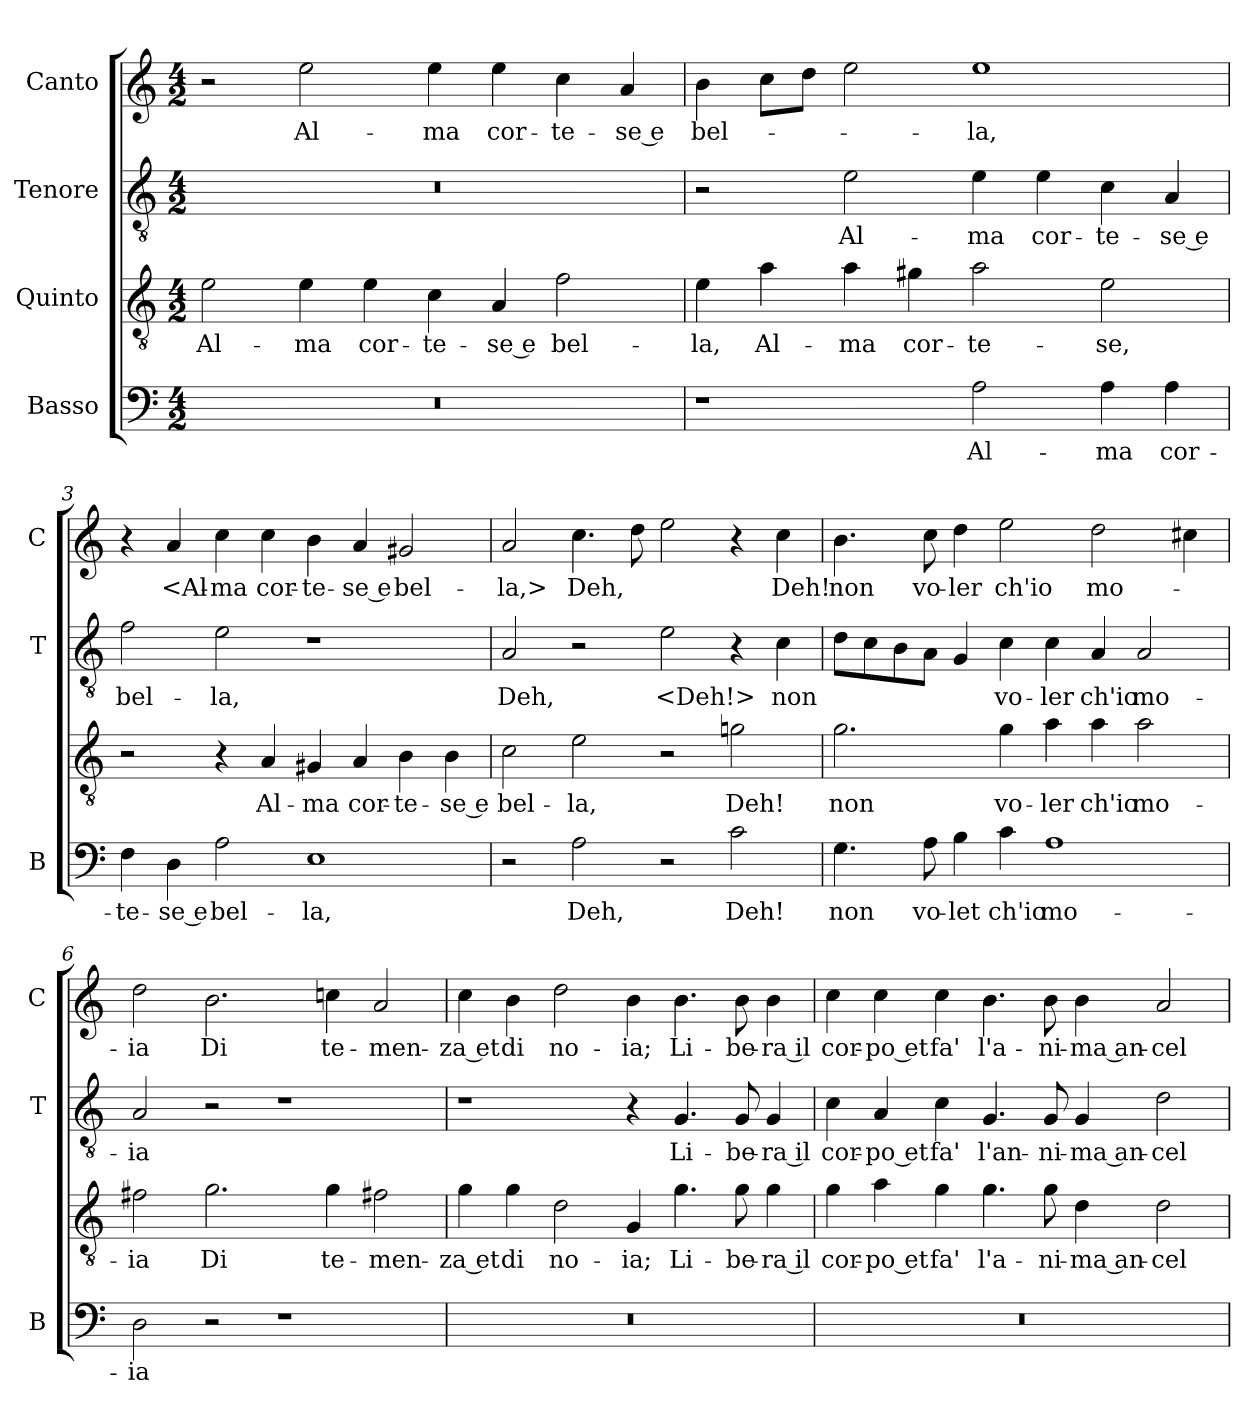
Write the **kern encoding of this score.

**kern	**text	**kern	**text	**kern	**text	**kern	**text
*part4	*part4	*part3	*part3	*part2	*part2	*part1	*part1
*staff4	*staff4	*staff3	*staff3	*staff2	*staff2	*staff1	*staff1
*I"Basso	*	*I"Quinto	*	*I"Tenore	*	*I"Canto	*
*I'B	*	*	*	*I'T	*	*I'C	*
*clefF4	*	*clefGv2	*	*clefGv2	*	*clefG2	*
*k[]	*	*k[]	*	*k[]	*	*k[]	*
*M4/2	*	*M4/2	*	*M4/2	*	*M4/2	*
=1	=1	=1	=1	=1	=1	=1	=1
0r	.	2e	Al-	0r	.	2r	.
.	.	4e	-ma	.	.	2ee	Al-
.	.	4e	cor-	.	.	.	.
.	.	4c	-te-	.	.	4ee	-ma
.	.	4A	-se e	.	.	4ee	cor-
.	.	2f	bel-	.	.	4cc	-te-
.	.	.	.	.	.	4a	-se e
=2	=2	=2	=2	=2	=2	=2	=2
1r	.	4e	-la,	2r	.	4b	bel-
.	.	4a	Al-	.	.	8ccL	.
.	.	.	.	.	.	8ddJ	.
.	.	4a	-ma	2e	Al-	2ee	.
.	.	4g#X	cor-	.	.	.	.
2A	Al-	2a	-te-	4e	-ma	1ee	-la,
.	.	.	.	4e	cor-	.	.
4A	-ma	2e	-se,	4c	-te-	.	.
4A	cor-	.	.	4A	-se e	.	.
=3	=3	=3	=3	=3	=3	=3	=3
4F	-te-	2r	.	2f	bel-	4r	.
4D	-se e	.	.	.	.	4a	<Al-
2A	bel-	4r	.	2e	-la,	4cc	-ma
.	.	4A	Al-	.	.	4cc	cor-
1E	-la,	4G#X	-ma	1r	.	4b	-te-
.	.	4A	cor-	.	.	4a	-se e
.	.	4B	-te-	.	.	2g#X	bel-
.	.	4B	-se e	.	.	.	.
=4	=4	=4	=4	=4	=4	=4	=4
2r	.	2c	bel-	2A	Deh,	2a	-la,>
2A	Deh,	2e	-la,	2r	.	4.cc	Deh,
.	.	.	.	.	.	8dd	.
2r	.	2r	.	2e	<Deh!>	2ee	.
2c	Deh!	2gn	Deh!	4r	.	4r	.
.	.	.	.	4c	non	4cc	Deh!
=5	=5	=5	=5	=5	=5	=5	=5
4.G	non	2.g	non	8dL	.	4.b	non
.	.	.	.	8c	.	.	.
.	.	.	.	8B	.	.	.
8A	vo-	.	.	8AJ	.	8cc	vo-
4B	-let	.	.	4G	.	4dd	-ler
4c	ch'io	4g	vo-	4c	vo-	2ee	ch'io
1A	mo-	4a	-ler	4c	-ler	.	.
.	.	4a	ch'io	4A	ch'io	2dd	mo-
.	.	2a	mo-	2A	mo-	.	.
.	.	.	.	.	.	4cc#X	.
=6	=6	=6	=6	=6	=6	=6	=6
2D	-ia	2f#X	-ia	2A	-ia	2dd	-ia
2r	.	2.g	Di	2r	.	2.b	Di
1r	.	.	.	1r	.	.	.
.	.	4g	te-	.	.	4ccn	te-
.	.	2f#X	-men-	.	.	2a	-men-
=7	=7	=7	=7	=7	=7	=7	=7
0r	.	4g	-za et	1r	.	4cc	-za et
.	.	4g	di	.	.	4b	di
.	.	2d	no-	.	.	2dd	no-
.	.	4G	-ia;	4r	.	4b	-ia;
.	.	4.g	Li-	4.G	Li-	4.b	Li-
.	.	8g	-be-	8G	-be-	8b	-be-
.	.	4g	-ra il	4G	-ra il	4b	-ra il
=8	=8	=8	=8	=8	=8	=8	=8
0r	.	4g	cor-	4c	cor-	4cc	cor-
.	.	4a	-po et	4A	-po et	4cc	-po et
.	.	4g	fa'	4c	fa'	4cc	fa'
.	.	4.g	l'a-	4.G	l'an-	4.b	l'a-
.	.	8g	-ni-	8G	-ni-	8b	-ni-
.	.	4d	-ma an-	4G	-ma an-	4b	-ma an-
.	.	2d	-cel-	2d	-cel-	2a	-cel-
=	=	=	=	=	=	=	=
*-	*-	*-	*-	*-	*-	*-	*-
